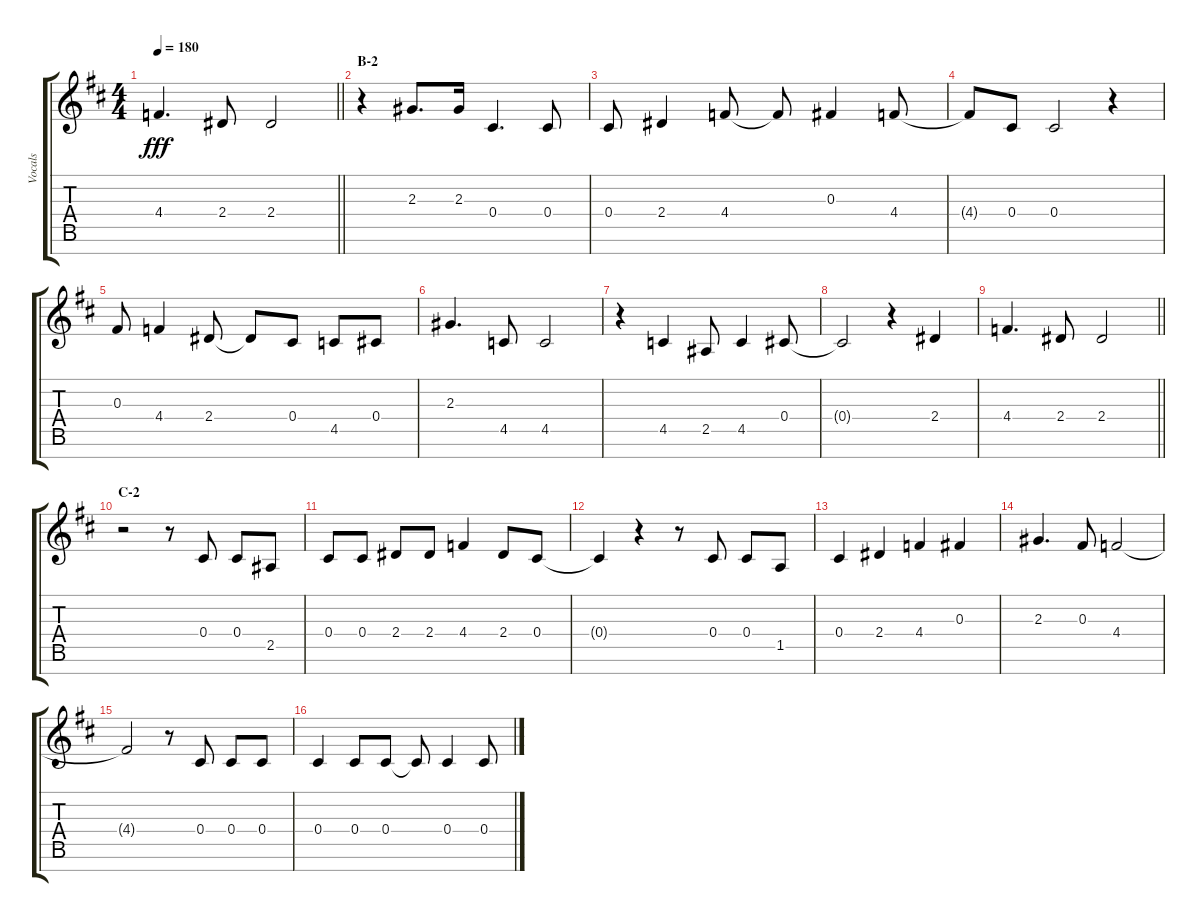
\track ("Vocals" "Vocals") {instrument voiceoohs}
\staff {score tabs}
\tuning (Eb5 Bb4 Gb4 Db4 Ab3 Eb3 Bb2) {hide}
\ts (4 4)
\tempo 180
\clef g2
\barLineRight lightlight
\ks d
4.4.4{d dy fff} 2.4.8 2.4.2 |
\section ("" "B-2")
r.4 2.3.8{d} 2.3.16 0.4.4{d} 0.4.8 |
0.4.8 2.4.4 4.4.8 4.4{t}.8 0.3.4 4.4.8 |
4.4{t}.8 0.4.8 0.4.2 r.4 |
0.3.8 4.4.4 2.4.8 2.4{t}.8 0.4.8 4.5.8 0.4.8 |
2.3.4{d} 4.5.8 4.5.2 |
r.4 4.5.4 2.5.8 4.5.4 0.4.8 |
0.4{t}.2 r.4 2.4.4 |
\barLineRight lightlight
4.4.4{d} 2.4.8 2.4.2 |
\section ("" "C-2")
r.2 r.8 0.4.8 0.4.8 2.5.8 |
0.4.8 0.4.8 2.4.8 2.4.8 4.4.4 2.4.8 0.4.8 |
0.4{t}.4 r.4 r.8 0.4.8 0.4.8 1.5.8 |
0.4.4 2.4.4 4.4.4 0.3.4 |
2.3.4{d} 0.3.8 4.4.2 |
4.4{t}.2 r.8 0.4.8 0.4.8 0.4.8 |
0.4.4 0.4.8 0.4.8 0.4{t}.8 0.4.4 0.4.8
